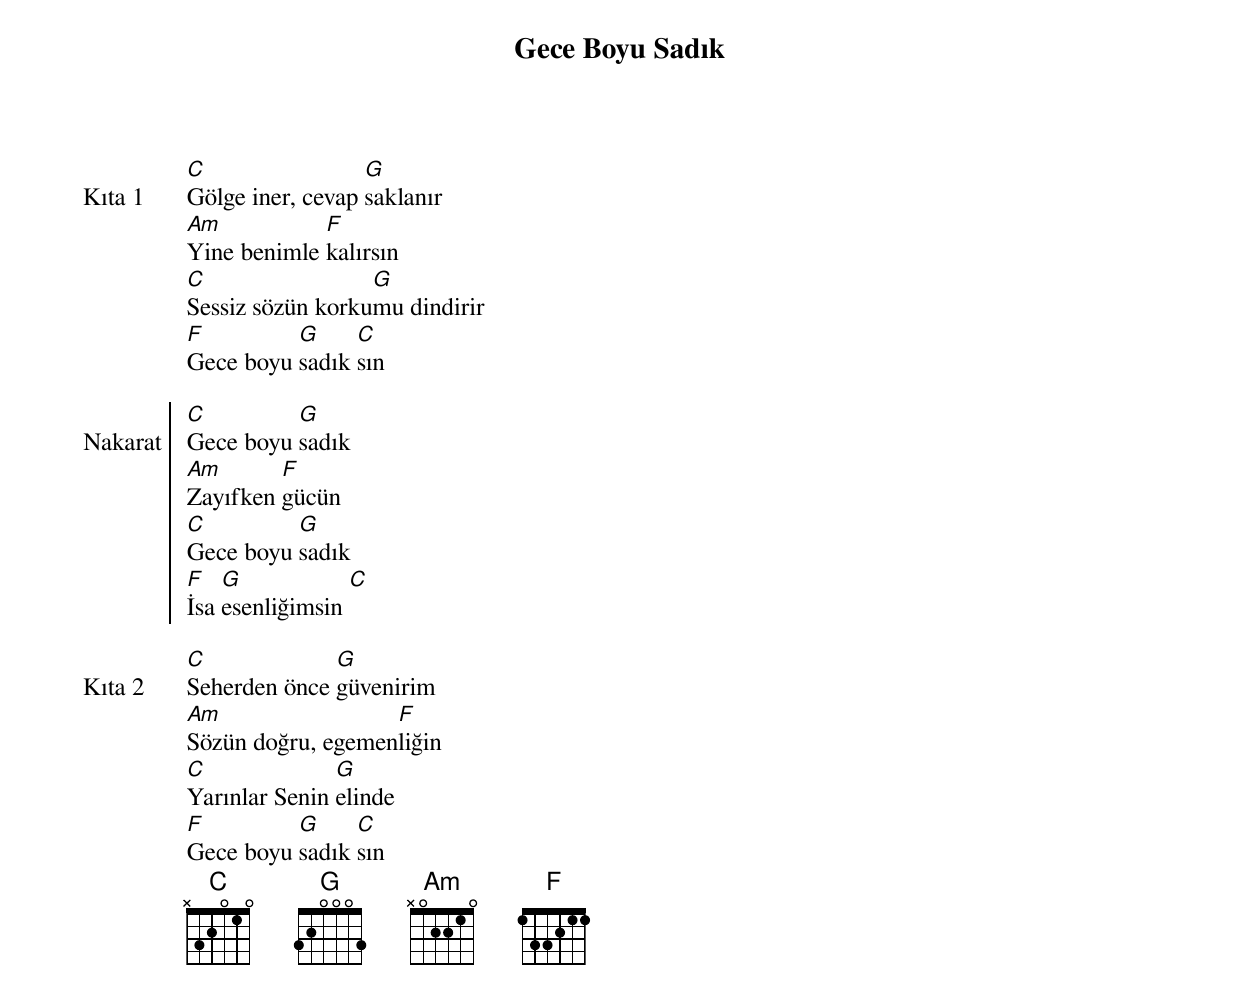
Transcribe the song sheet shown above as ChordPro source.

{title: Gece Boyu Sadık}
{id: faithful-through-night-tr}
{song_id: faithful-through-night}
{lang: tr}
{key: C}
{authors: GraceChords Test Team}
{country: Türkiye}
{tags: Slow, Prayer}

{start_of_verse: Kıta 1}
[C]Gölge iner, cevap [G]saklanır
[Am]Yine benimle [F]kalırsın
[C]Sessiz sözün korku[G]mu dindirir
[F]Gece boyu [G]sadık [C]sın
{end_of_verse}

{start_of_chorus: Nakarat}
[C]Gece boyu [G]sadık
[Am]Zayıfken [F]gücün
[C]Gece boyu [G]sadık
[F]İsa [G]esenliğimsin [C]
{end_of_chorus}

{start_of_verse: Kıta 2}
[C]Seherden önce [G]güvenirim
[Am]Sözün doğru, egemen[F]liğin
[C]Yarınlar Senin [G]elinde
[F]Gece boyu [G]sadık [C]sın
{end_of_verse}
